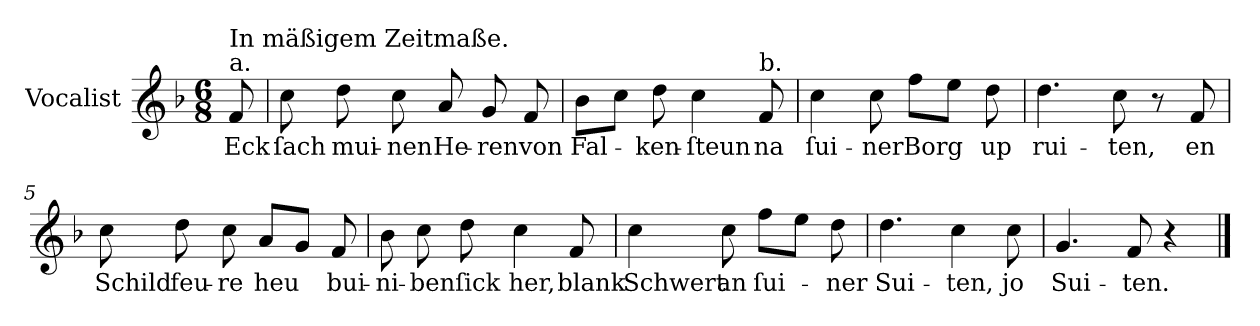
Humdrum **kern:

**kern	**text
*part1	*part1
*staff1	*staff1
*I"Vocalist	*
*k[b-]	*
*F:	*
*M6/8	*
=	=
!LO:TX:a:t=a.	!
!LO:TX:a:t=In mäßigem Zeitmaße.	!
8f	Eck
=1	=1
8cc	ſach
8dd	mui-
8cc	-nen
8a	He-
8g	-ren
8f	von
=2	=2
8b-L	Fal-
8ccJ	.
8dd	-ken-
4cc	-ſteun
!LO:TX:a:t=b.	!
8f	na
=3	=3
4cc	ſui-
8cc	-ner
8ffL	Borg
8eeJ	.
8dd	up
=4	=4
4.dd	rui-
8cc	-ten,
8r	.
8f	en
=5	=5
8cc	Schild
8dd	feu-
8cc	-re
8aL	heu
8gJ	.
8f	bui-
=6	=6
8b-	-ni-
8cc	-ben
8dd	ſick
4cc	her,
8f	blank
=7	=7
4cc	Schwert
8cc	an
8ffL	ſui-
8eeJ	.
8dd	-ner
=8	=8
4.dd	Sui-
4cc	-ten,
8cc	jo
=9	=9
4.g	Sui-
8f	-ten.
4r	.
==	==
*-	*-
